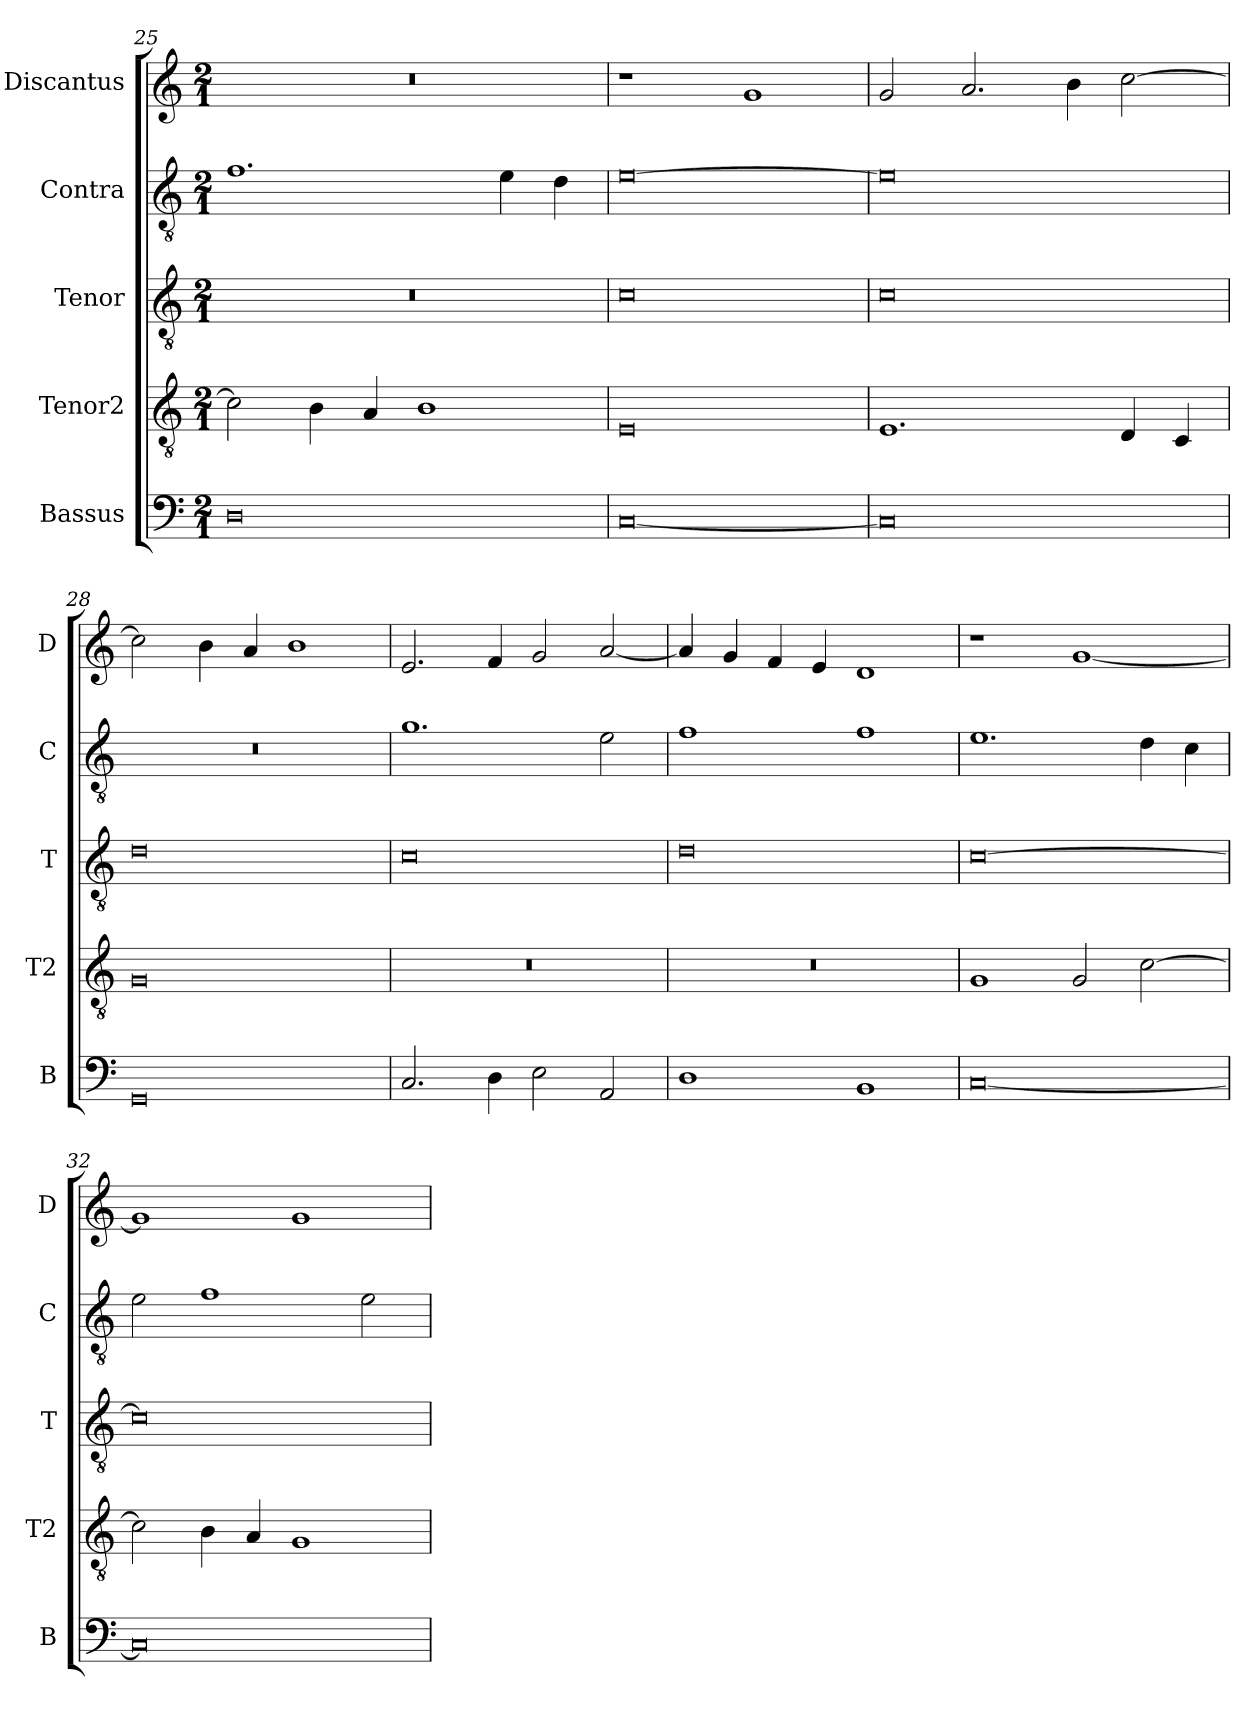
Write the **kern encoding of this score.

**kern	**kern	**kern	**kern	**kern
*part5	*part4	*part3	*part2	*part1
*staff5	*staff4	*staff3	*staff2	*staff1
*I"Bassus	*I"Tenor2	*I"Tenor	*I"Contra	*I"Discantus
*I'B	*I'T2	*I'T	*I'C	*I'D
*clefF4	*clefGv2	*clefGv2	*clefGv2	*clefG2
*k[]	*k[]	*k[]	*k[]	*k[]
*M2/1	*M2/1	*M2/1	*M2/1	*M2/1
=25	=25	=25	=25	=25
0D	2c\]	0r	1.f	0r
.	4B\	.	.	.
.	4A/	.	.	.
.	1B	.	.	.
.	.	.	4e\	.
.	.	.	4d\	.
=26	=26	=26	=26	=26
[0C	0E	0c	[0e	1r
.	.	.	.	1g
=27	=27	=27	=27	=27
0C]	1.E	0c	0e]	2g/
.	.	.	.	2.a/
.	.	.	.	4b\
.	4D/	.	.	[2cc\
.	4C/	.	.	.
=28	=28	=28	=28	=28
0GG	0G	0d	0r	2cc\]
.	.	.	.	4b\
.	.	.	.	4a/
.	.	.	.	1b
=29	=29	=29	=29	=29
2.C/	0r	0c	1.g	2.e/
4D\	.	.	.	4f/
2E\	.	.	.	2g/
2AA/	.	.	2e\	[2a/
=30	=30	=30	=30	=30
1D	0r	0d	1f	4a/]
.	.	.	.	4g/
.	.	.	.	4f/
.	.	.	.	4e/
1BB	.	.	1f	1d
=31	=31	=31	=31	=31
[0C	1G	[0c	1.e	1r
.	2G/	.	.	[1g
.	[2c\	.	4d\	.
.	.	.	4c\	.
=32	=32	=32	=32	=32
0C]	2c\]	0c]	2e\	1g]
.	4B\	.	1f	.
.	4A/	.	.	.
.	1G	.	.	1g
.	.	.	2e\	.
=	=	=	=	=
*-	*-	*-	*-	*-
